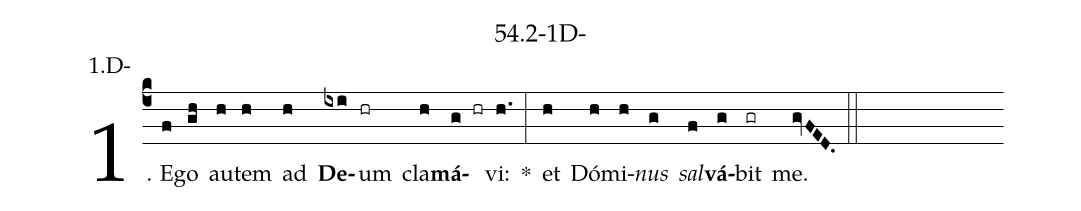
name: 54.2-1D-;
annotation: 1.D-;
%%
(c4)1. E(f)go(gh) au(h)tem(h) ad(h) <b>De</b>(ixi)um(hr) cla(h)<b>má</b>(g hr)vi:(h.) *(:) et(h) Dó(h)mi(h)<i>nus</i>(g) <i>sal</i>(f)<b>vá</b>(g)bit(gr) me.(gvFED.) (::)


%E(h) u(h) o(g) u(f) a(g) e.(gvFED.) (::)
